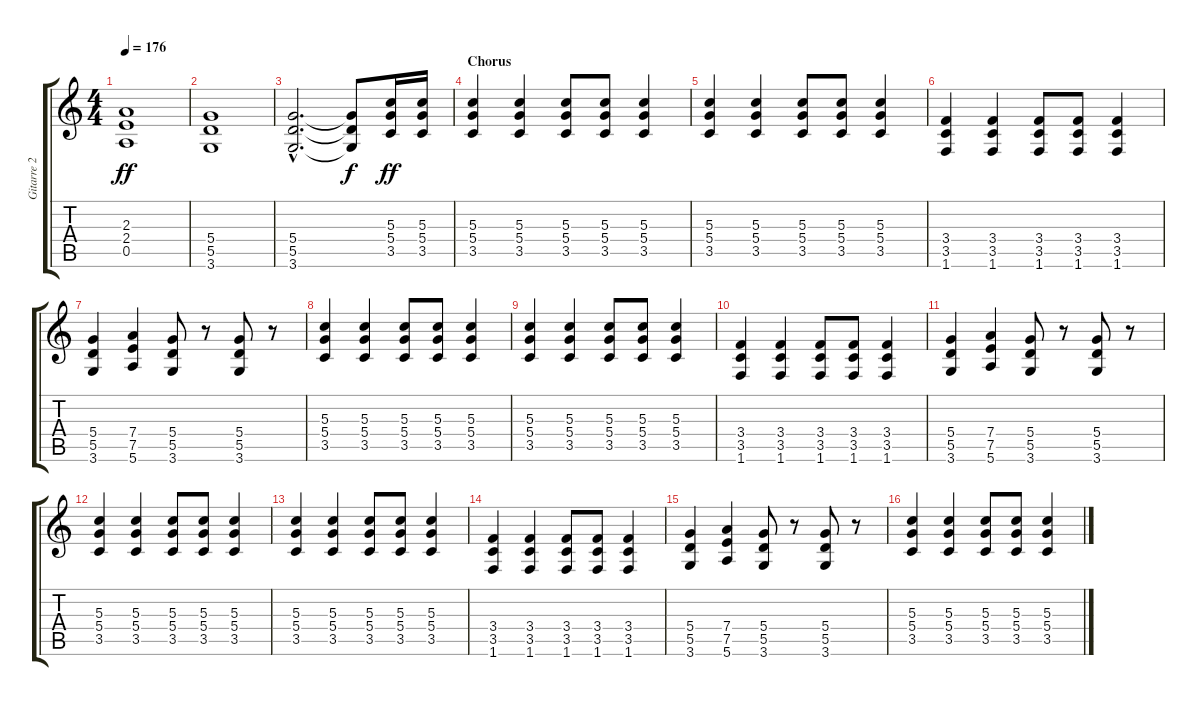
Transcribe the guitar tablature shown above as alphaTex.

\track ("Gitarre 2 - Farin Urlaub" "Gitarre 2 ") {instrument electricguitarclean}
\staff {score tabs}
\tuning (E4 B3 G3 D3 A2 E2) {hide}
\ts (4 4)
\tempo 176
\clef g2
\ks c
(2.3 2.4 0.5).1{dy ff} |
(5.4 5.5 3.6).1 |
(5.4{hac} 5.5{hac} 3.6{hac}).2{d} (5.4{t} 5.5{t} 3.6{t}).8{dy f} (5.3 5.4 3.5).16{dy ff} (5.3 5.4 3.5).16 |
\section ("" "Chorus")
(5.3 5.4 3.5).4 (5.3 5.4 3.5).4 (5.3 5.4 3.5).8 (5.3 5.4 3.5).8 (5.3 5.4 3.5).4 |
(5.3 5.4 3.5).4 (5.3 5.4 3.5).4 (5.3 5.4 3.5).8 (5.3 5.4 3.5).8 (5.3 5.4 3.5).4 |
(3.4 3.5 1.6).4 (3.4 3.5 1.6).4 (3.4 3.5 1.6).8 (3.4 3.5 1.6).8 (3.4 3.5 1.6).4 |
(5.4 5.5 3.6).4 (7.4 7.5 5.6).4 (5.4 5.5 3.6).8 r.8 (5.4 5.5 3.6).8 r.8 |
(5.3 5.4 3.5).4 (5.3 5.4 3.5).4 (5.3 5.4 3.5).8 (5.3 5.4 3.5).8 (5.3 5.4 3.5).4 |
(5.3 5.4 3.5).4 (5.3 5.4 3.5).4 (5.3 5.4 3.5).8 (5.3 5.4 3.5).8 (5.3 5.4 3.5).4 |
(3.4 3.5 1.6).4 (3.4 3.5 1.6).4 (3.4 3.5 1.6).8 (3.4 3.5 1.6).8 (3.4 3.5 1.6).4 |
(5.4 5.5 3.6).4 (7.4 7.5 5.6).4 (5.4 5.5 3.6).8 r.8 (5.4 5.5 3.6).8 r.8 |
(5.3 5.4 3.5).4 (5.3 5.4 3.5).4 (5.3 5.4 3.5).8 (5.3 5.4 3.5).8 (5.3 5.4 3.5).4 |
(5.3 5.4 3.5).4 (5.3 5.4 3.5).4 (5.3 5.4 3.5).8 (5.3 5.4 3.5).8 (5.3 5.4 3.5).4 |
(3.4 3.5 1.6).4 (3.4 3.5 1.6).4 (3.4 3.5 1.6).8 (3.4 3.5 1.6).8 (3.4 3.5 1.6).4 |
(5.4 5.5 3.6).4 (7.4 7.5 5.6).4 (5.4 5.5 3.6).8 r.8 (5.4 5.5 3.6).8 r.8 |
(5.3 5.4 3.5).4 (5.3 5.4 3.5).4 (5.3 5.4 3.5).8 (5.3 5.4 3.5).8 (5.3 5.4 3.5).4
